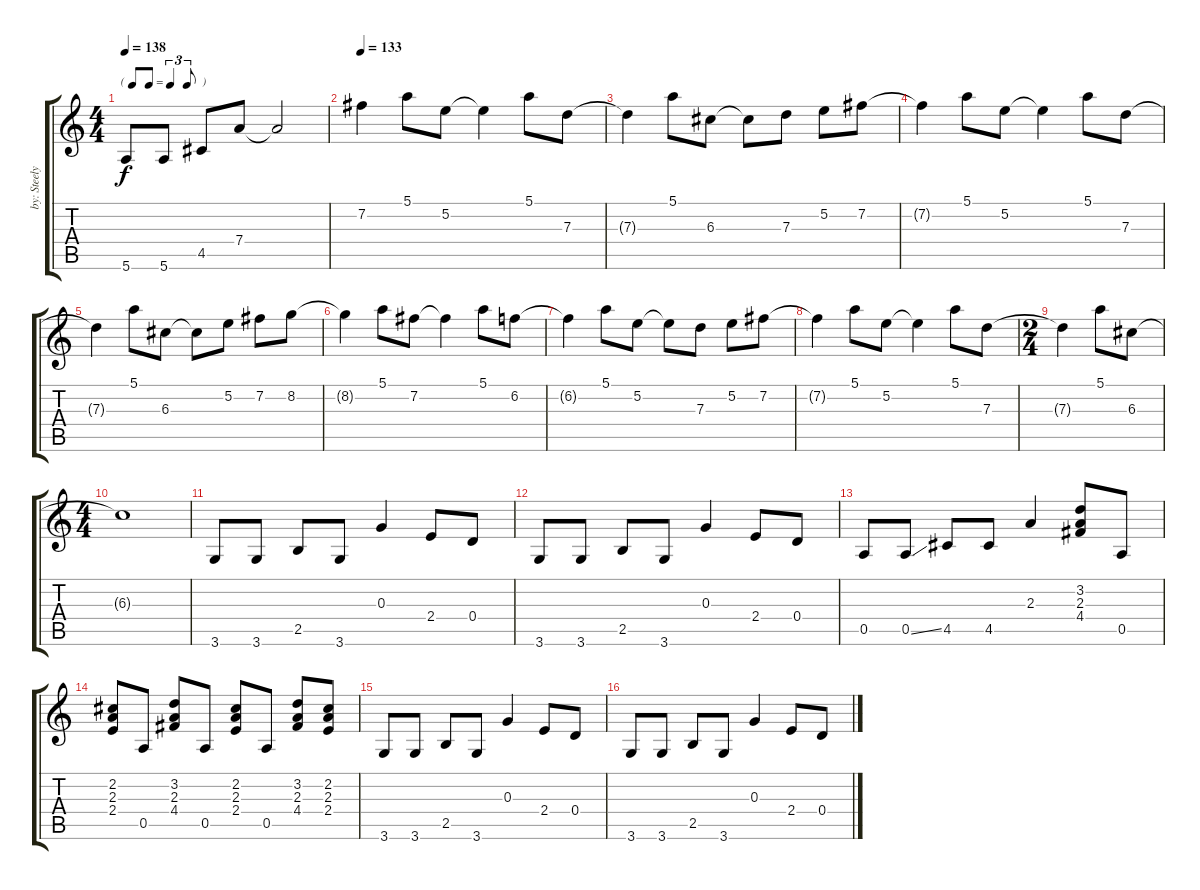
\track ("by: Steely Dan" "by: Steely") {instrument electricguitarclean}
\staff {score tabs}
\tuning (E4 B3 G3 D3 A2 E2) {hide}
\ts (4 4)
\tf triplet8th
\tempo 138
\clef g2
\ks c
5.6.8{dy f} 5.6.8 4.5.8 7.4.8 7.4{t}.2 |
\tempo 133
7.2.4 5.1.8 5.2.8 5.2{t}.4 5.1.8 7.3.8 |
7.3{t}.4 5.1.8 6.3.8 6.3{t}.8 7.3.8 5.2.8 7.2.8 |
7.2{t}.4 5.1.8 5.2.8 5.2{t}.4 5.1.8 7.3.8 |
7.3{t}.4 5.1.8 6.3.8 6.3{t}.8 5.2.8 7.2.8 8.2.8 |
8.2{t}.4 5.1.8 7.2.8 7.2{t}.4 5.1.8 6.2.8 |
6.2{t}.4 5.1.8 5.2.8 5.2{t}.8 7.3.8 5.2.8 7.2.8 |
7.2{t}.4 5.1.8 5.2.8 5.2{t}.4 5.1.8 7.3.8 |
\ts (2 4)
7.3{t}.4 5.1.8 6.3.8 |
\ts (4 4)
6.3{t}.1 |
3.6.8 3.6.8 2.5.8 3.6.8 0.3.4 2.4.8 0.4.8 |
3.6.8 3.6.8 2.5.8 3.6.8 0.3.4 2.4.8 0.4.8 |
0.5.8 0.5{ss}.8 4.5.8 4.5.8 2.3.4 (3.2 2.3 4.4).8 0.5.8 |
(2.2 2.3 2.4).8 0.5.8 (3.2 2.3 4.4).8 0.5.8 (2.2 2.3 2.4).8 0.5.8 (3.2 2.3 4.4).8 (2.2 2.3 2.4).8 |
3.6.8 3.6.8 2.5.8 3.6.8 0.3.4 2.4.8 0.4.8 |
3.6.8 3.6.8 2.5.8 3.6.8 0.3.4 2.4.8 0.4.8
